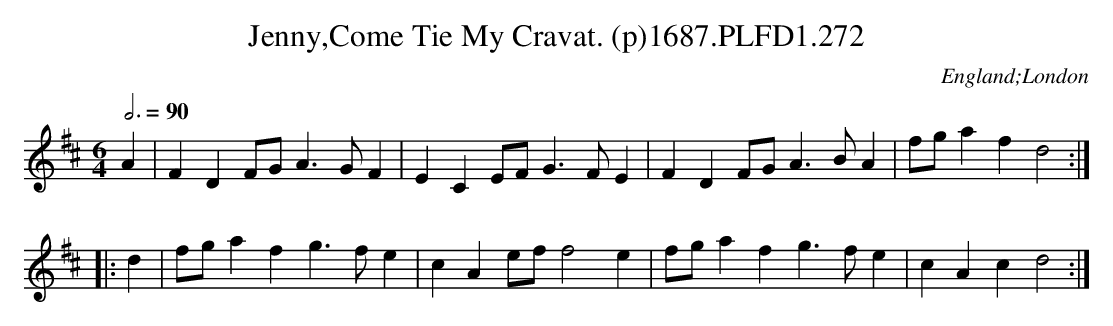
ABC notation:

X:1
T:Jenny,Come Tie My Cravat. (p)1687.PLFD1.272
M:6/4
L:1/4
Q:3/4=90
O:England;London
K:D
A|FDF/G/A>GF|ECE/F/G>FE|FDF/G/A>BA|f/g/afd2:|
|:d|f/g/afg>fe|cAe/f/f2e|f/g/afg>fe|cAcd2:|
